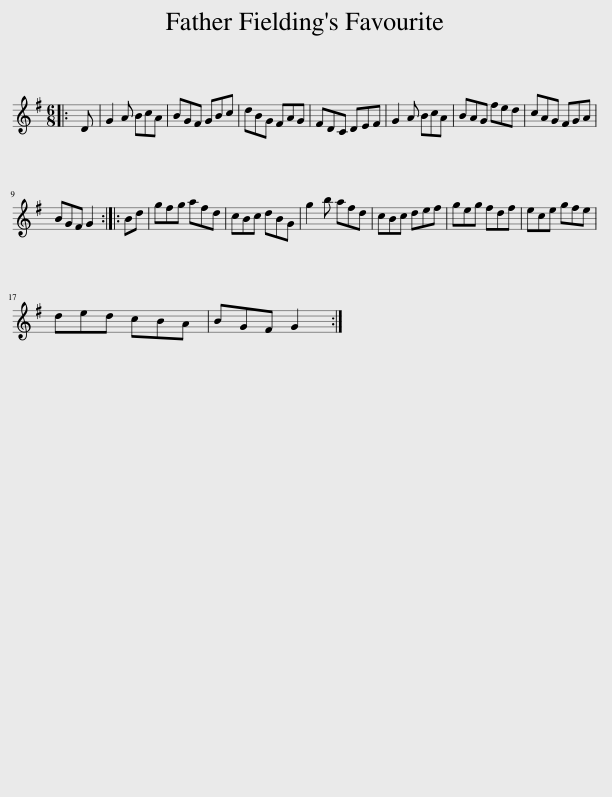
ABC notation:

X:1
L:1/8
M:6/8
I:linebreak $
K:G
V:1 treble
V:1
|: D | G2 A BcA | BGF GBc | dBG FAG | FDC DEF | %5
 G2 A BcA | BAG fed | cAG FGA |$ BGF G2 :: Bd | %10
 gfg afd | cBc dBG | g2 b afd | cBc def | geg fdf | %15
 ece gfe |$ ded cBA | BGF G2 :| %18
